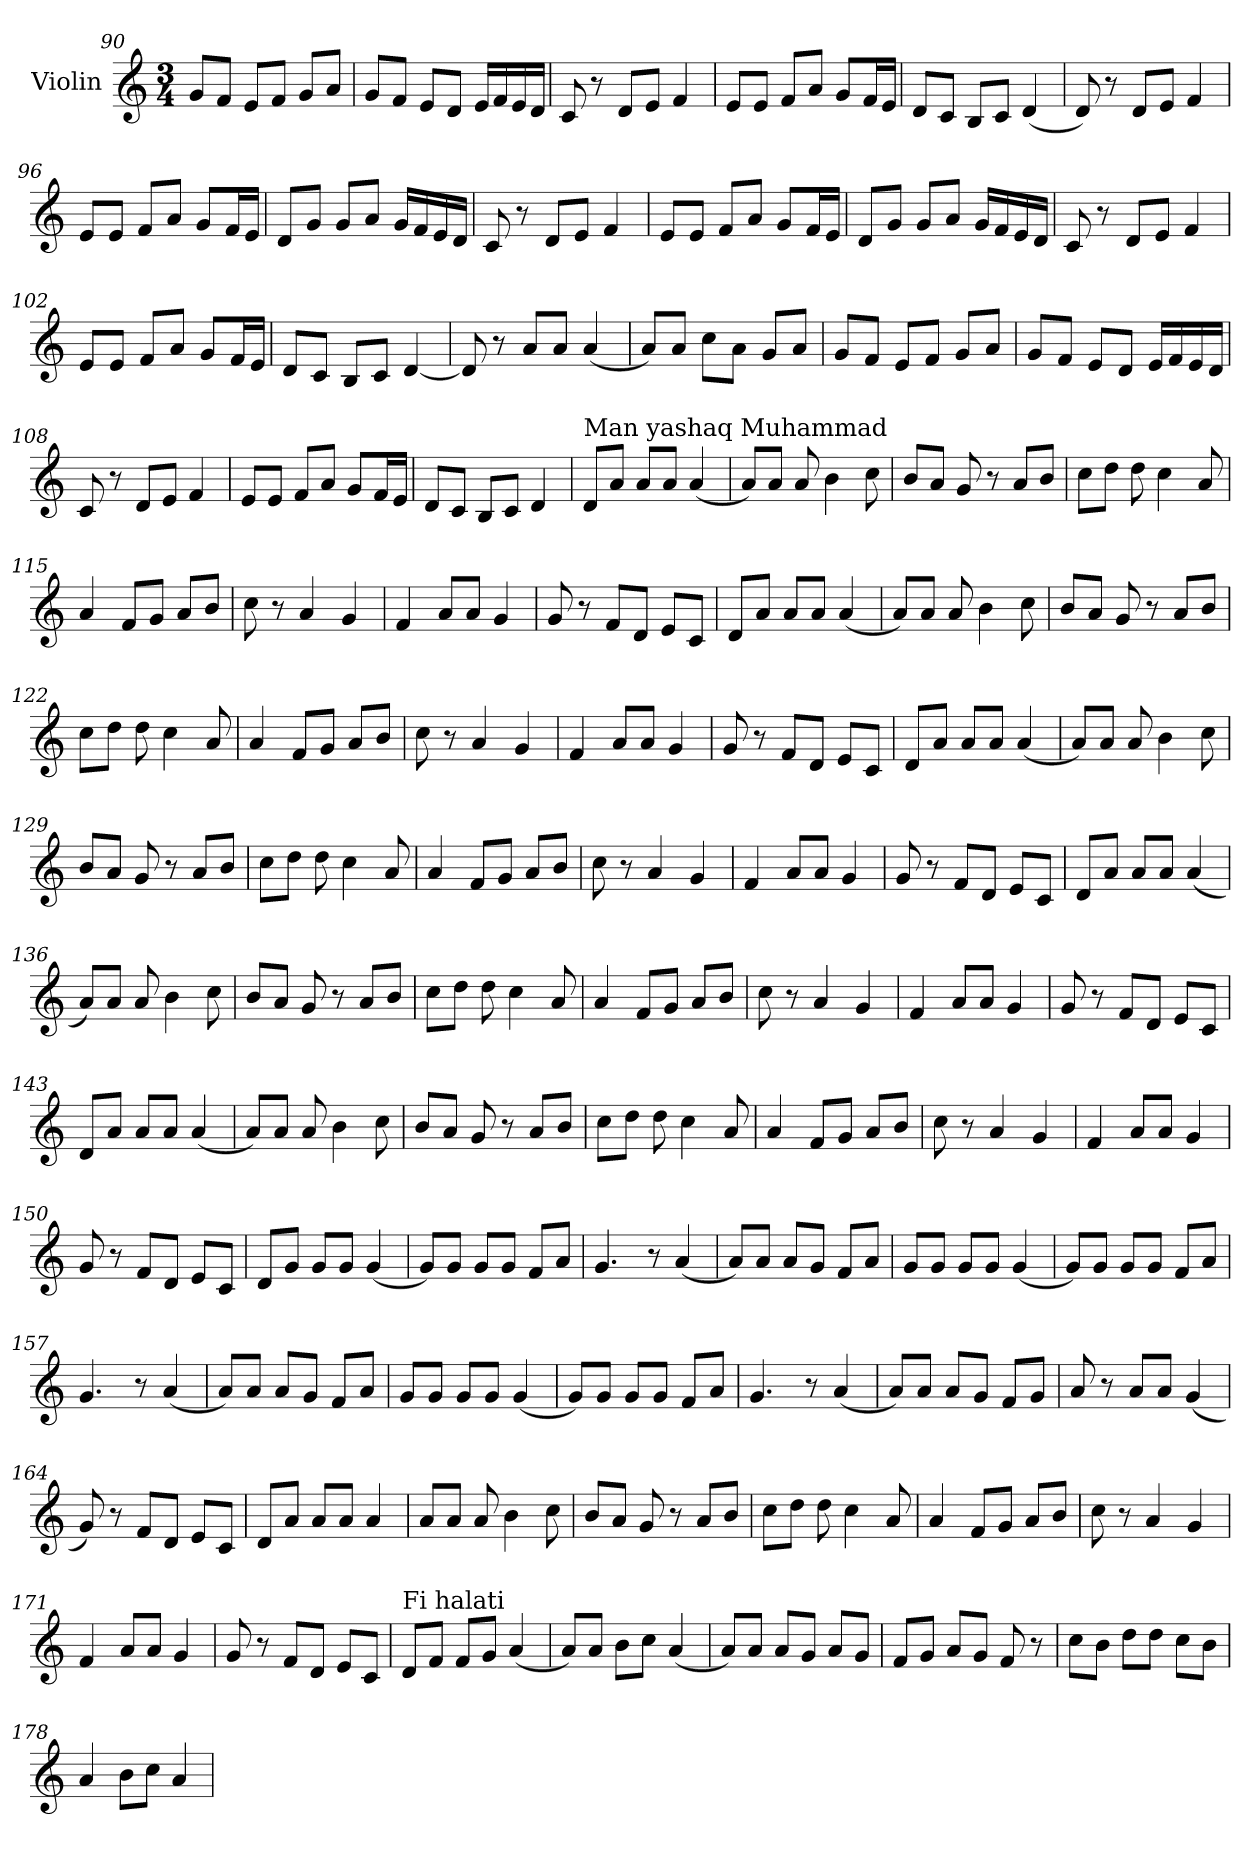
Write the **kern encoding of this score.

**kern
*part1
*staff1
*I"Violin
*clefG2
*k[]
*M3/4
=90
8g/L
8f/J
8e/L
8f/J
8g/L
8a/J
=91
8g/L
8f/J
8e/L
8d/J
16e/LL
16f/
16e/
16d/JJ
=92
8c/
8r
8d/L
8e/J
4f/
!!LO:LB:g=z
=93
8e/L
8e/J
8f/L
8a/J
8g/L
16f/L
16e/JJ
=94
8d/L
8c/J
8B/L
8c/J
(<4d/
=95
8d/)
8r
8d/L
8e/J
4f/
=96
8e/L
8e/J
8f/L
8a/J
8g/L
16f/L
16e/JJ
=97
8d/L
8g/J
8g/L
8a/J
16g/LL
16f/
16e/
16d/JJ
=98
8c/
8r
8d/L
8e/J
4f/
!!LO:LB:g=z
=99
8e/L
8e/J
8f/L
8a/J
8g/L
16f/L
16e/JJ
=100
8d/L
8g/J
8g/L
8a/J
16g/LL
16f/
16e/
16d/JJ
=101
8c/
8r
8d/L
8e/J
4f/
=102
8e/L
8e/J
8f/L
8a/J
8g/L
16f/L
16e/JJ
=103
8d/L
8c/J
8B/L
8c/J
[4d/
=104
8d/]
8r
8a/L
8a/J
(<4a/
!!LO:LB:g=z
=105
8a/L)
8a/J
8cc\L
8a\J
8g/L
8a/J
=106
8g/L
8f/J
8e/L
8f/J
8g/L
8a/J
=107
8g/L
8f/J
8e/L
8d/J
16e/LL
16f/
16e/
16d/JJ
=108
8c/
8r
8d/L
8e/J
4f/
=109
8e/L
8e/J
8f/L
8a/J
8g/L
16f/L
16e/JJ
=110
8d/L
8c/J
8B/L
8c/J
4d/
!!LO:LB:g=z
=111
!LO:TX:a:t=Man yashaq Muhammad
8d/L
8a/J
8a/L
8a/J
(<4a/
=112
8a/L)
8a/J
8a/
4b\
8cc\
=113
8b/L
8a/J
8g/
8r
8a/L
8b/J
=114
8cc\L
8dd\J
8dd\
4cc\
8a/
=115
4a/
8f/L
8g/J
8a/L
8b/J
=116
8cc\
8r
4a/
4g/
!!LO:LB:g=z
=117
4f/
8a/L
8a/J
4g/
=118
8g/
8r
8f/L
8d/J
8e/L
8c/J
=119
8d/L
8a/J
8a/L
8a/J
(<4a/
=120
8a/L)
8a/J
8a/
4b\
8cc\
=121
8b/L
8a/J
8g/
8r
8a/L
8b/J
=122
8cc\L
8dd\J
8dd\
4cc\
8a/
!!LO:LB:g=z
=123
4a/
8f/L
8g/J
8a/L
8b/J
=124
8cc\
8r
4a/
4g/
=125
4f/
8a/L
8a/J
4g/
=126
8g/
8r
8f/L
8d/J
8e/L
8c/J
=127
8d/L
8a/J
8a/L
8a/J
(<4a/
=128
8a/L)
8a/J
8a/
4b\
8cc\
!!LO:LB:g=z
=129
8b/L
8a/J
8g/
8r
8a/L
8b/J
=130
8cc\L
8dd\J
8dd\
4cc\
8a/
=131
4a/
8f/L
8g/J
8a/L
8b/J
=132
8cc\
8r
4a/
4g/
=133
4f/
8a/L
8a/J
4g/
=134
8g/
8r
8f/L
8d/J
8e/L
8c/J
!!LO:PB:g=z
=135
8d/L
8a/J
8a/L
8a/J
(<4a/
=136
8a/L)
8a/J
8a/
4b\
8cc\
=137
8b/L
8a/J
8g/
8r
8a/L
8b/J
=138
8cc\L
8dd\J
8dd\
4cc\
8a/
=139
4a/
8f/L
8g/J
8a/L
8b/J
=140
8cc\
8r
4a/
4g/
!!LO:LB:g=z
=141
4f/
8a/L
8a/J
4g/
=142
8g/
8r
8f/L
8d/J
8e/L
8c/J
=143
8d/L
8a/J
8a/L
8a/J
(<4a/
=144
8a/L)
8a/J
8a/
4b\
8cc\
=145
8b/L
8a/J
8g/
8r
8a/L
8b/J
=146
8cc\L
8dd\J
8dd\
4cc\
8a/
!!LO:LB:g=z
=147
4a/
8f/L
8g/J
8a/L
8b/J
=148
8cc\
8r
4a/
4g/
=149
4f/
8a/L
8a/J
4g/
=150
8g/
8r
8f/L
8d/J
8e/L
8c/J
=151
8d/L
8g/J
8g/L
8g/J
(<4g/
=152
8g/L)
8g/J
8g/L
8g/J
8f/L
8a/J
=153
4.g/
8r
(<4a/
!!LO:LB:g=z
=154
8a/L)
8a/J
8a/L
8g/J
8f/L
8a/J
=155
8g/L
8g/J
8g/L
8g/J
(<4g/
=156
8g/L)
8g/J
8g/L
8g/J
8f/L
8a/J
=157
4.g/
8r
(<4a/
=158
8a/L)
8a/J
8a/L
8g/J
8f/L
8a/J
=159
8g/L
8g/J
8g/L
8g/J
(<4g/
!!LO:LB:g=z
=160
8g/L)
8g/J
8g/L
8g/J
8f/L
8a/J
=161
4.g/
8r
(<4a/
=162
8a/L)
8a/J
8a/L
8g/J
8f/L
8g/J
=163
8a/
8r
8a/L
8a/J
(<4g/
=164
8g/)
8r
8f/L
8d/J
8e/L
8c/J
=165
8d/L
8a/J
8a/L
8a/J
4a/
!!LO:LB:g=z
=166
8a/L
8a/J
8a/
4b\
8cc\
=167
8b/L
8a/J
8g/
8r
8a/L
8b/J
=168
8cc\L
8dd\J
8dd\
4cc\
8a/
=169
4a/
8f/L
8g/J
8a/L
8b/J
=170
8cc\
8r
4a/
4g/
=171
4f/
8a/L
8a/J
4g/
!!LO:LB:g=z
=172
8g/
8r
8f/L
8d/J
8e/L
8c/J
=173
!LO:TX:a:t=Fi halati
8d/L
8f/J
8f/L
8g/J
(<4a/
=174
8a/L)
8a/J
8b\L
8cc\J
(<4a/
=175
8a/L)
8a/J
8a/L
8g/J
8a/L
8g/J
=176
8f/L
8g/J
8a/L
8g/J
8f/
8r
=177
8cc\L
8b\J
8dd\L
8dd\J
8cc\L
8b\J
!!LO:LB:g=z
=178
4a/
8b\L
8cc\J
4a/
=
*-
